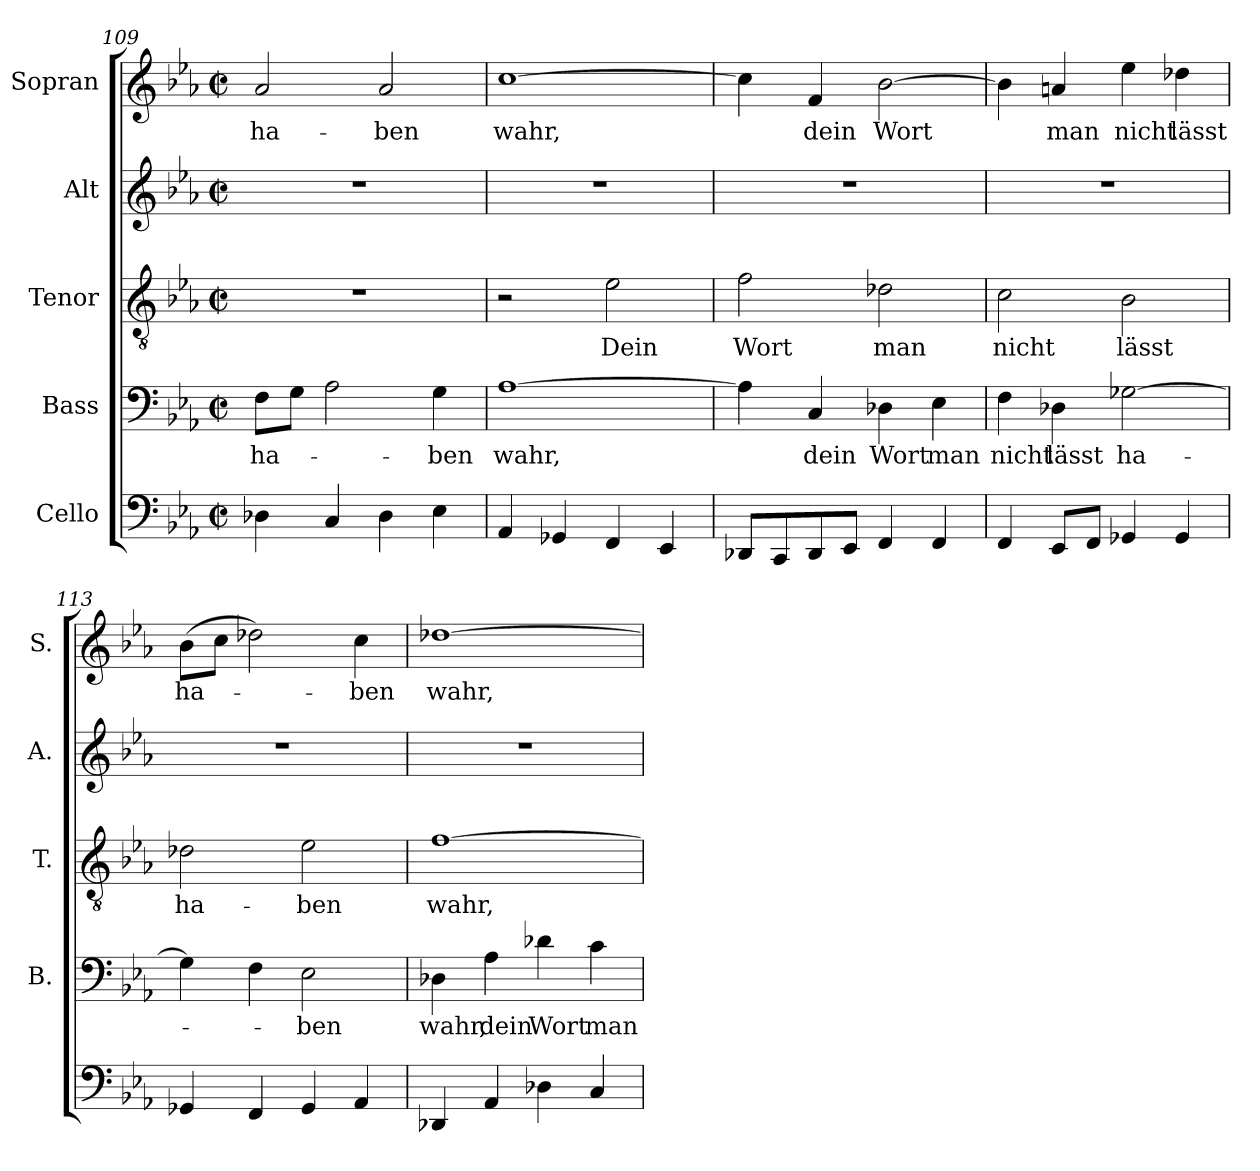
**kern	**kern	**text	**kern	**text	**kern	**kern	**text
*part5	*part4	*part4	*part3	*part3	*part2	*part1	*part1
*staff5	*staff4	*staff4	*staff3	*staff3	*staff2	*staff1	*staff1
*I"Cello	*I"Bass	*	*I"Tenor	*	*I"Alt	*I"Sopran	*
*	*I'B.	*	*I'T.	*	*I'A.	*I'S.	*
*clefF4	*clefF4	*	*clefGv2	*	*clefG2	*clefG2	*
*	*	*	*ITrd7c12	*	*	*	*
*k[b-e-a-]	*k[b-e-a-]	*	*k[b-e-a-]	*	*k[b-e-a-]	*k[b-e-a-]	*
*E-:	*E-:	*	*E-:	*	*E-:	*E-:	*
*M2/2	*M2/2	*	*M2/2	*	*M2/2	*M2/2	*
*met(c|)	*met(c|)	*	*met(c|)	*	*met(c|)	*met(c|)	*
=109	=109	=109	=109	=109	=109	=109	=109
!	!	!LO:LY:b:color=#000000	!	!	!	!	!
!	!	!	!	!	!	!	!LO:LY:b:color=#000000
4D-Xi\	8Fi\L	ha-	1r	.	1r	2a-i/	ha-
.	8Gi\J	.	.	.	.	.	.
4Ci/	2A-i\	.	.	.	.	.	.
!	!	!	!	!	!	!	!LO:LY:b:color=#000000
4D-i\	.	.	.	.	.	2a-i/	-ben
!	!	!LO:LY:b:color=#000000	!	!	!	!	!
4E-i\	4Gi\	-ben	.	.	.	.	.
!!LO:PB:g=z
=110	=110	=110	=110	=110	=110	=110	=110
!	!	!LO:LY:b:color=#000000	!	!	!	!	!
!	!	!	!	!	!	!	!LO:LY:b:color=#000000
4AA-i/	[>1A-i	wahr,	2r	.	1r	[>1cci	wahr,
4GG-Xi/	.	.	.	.	.	.	.
!	!	!	!	!LO:LY:b:color=#000000	!	!	!
4FFi/	.	.	2E-i\	Dein	.	.	.
4EE-i/	.	.	.	.	.	.	.
=111	=111	=111	=111	=111	=111	=111	=111
!	!	!	!	!LO:LY:b:color=#000000	!	!	!
8DD-Xi/L	4A-i\]	.	2Fi\	Wort	1r	4cci\]	.
8CCi/	.	.	.	.	.	.	.
!	!	!LO:LY:b:color=#000000	!	!	!	!	!
!	!	!	!	!	!	!	!LO:LY:b:color=#000000
8DD-i/	4Ci/	dein	.	.	.	4fi/	dein
8EE-i/J	.	.	.	.	.	.	.
!	!	!LO:LY:b:color=#000000	!	!	!	!	!
!	!	!	!	!LO:LY:b:color=#000000	!	!	!
!	!	!	!	!	!	!	!LO:LY:b:color=#000000
4FFi/	4D-Xi\	Wort	2D-Xi\	man	.	[>2b-i\	Wort
!	!	!LO:LY:b:color=#000000	!	!	!	!	!
4FFi/	4E-i\	man	.	.	.	.	.
=112	=112	=112	=112	=112	=112	=112	=112
!	!	!LO:LY:b:color=#000000	!	!	!	!	!
!	!	!	!	!LO:LY:b:color=#000000	!	!	!
4FFi/	4Fi\	nicht	2Ci\	nicht	1r	4b-i\]	.
!	!	!LO:LY:b:color=#000000	!	!	!	!	!
!	!	!	!	!	!	!	!LO:LY:b:color=#000000
8EE-i/L	4D-Xi\	lässt	.	.	.	4ani/	man
8FFi/J	.	.	.	.	.	.	.
!	!	!LO:LY:b:color=#000000	!	!	!	!	!
!	!	!	!	!LO:LY:b:color=#000000	!	!	!
!	!	!	!	!	!	!	!LO:LY:b:color=#000000
4GG-Xi/	[>2G-Xi\	ha-	2BB-i\	lässt	.	4ee-i\	nicht
!	!	!	!	!	!	!	!LO:LY:b:color=#000000
4GG-i/	.	.	.	.	.	4dd-Xi\	lässt
=113	=113	=113	=113	=113	=113	=113	=113
!	!	!	!	!LO:LY:b:color=#000000	!	!	!
!	!	!	!	!	!	!	!LO:LY:b:color=#000000
4GG-Xi/	4G-i\]	.	2D-Xi\	ha-	1r	(8b-i\L	ha-
.	.	.	.	.	.	8cci\J	.
4FFi/	4Fi\	.	.	.	.	2dd-Xi\)	.
!	!	!LO:LY:b:color=#000000	!	!	!	!	!
!	!	!	!	!LO:LY:b:color=#000000	!	!	!
4GG-i/	2E-i\	-ben	2E-i\	-ben	.	.	.
!	!	!	!	!	!	!	!LO:LY:b:color=#000000
4AA-i/	.	.	.	.	.	4cci\	-ben
=114	=114	=114	=114	=114	=114	=114	=114
!	!	!LO:LY:b:color=#000000	!	!	!	!	!
!	!	!	!	!LO:LY:b:color=#000000	!	!	!
!	!	!	!	!	!	!	!LO:LY:b:color=#000000
4DD-Xi/	4D-Xi\	wahr,	[>1Fi	wahr,	1r	[>1dd-Xi	wahr,
!	!	!LO:LY:b:color=#000000	!	!	!	!	!
4AA-i/	4A-i\	dein	.	.	.	.	.
!	!	!LO:LY:b:color=#000000	!	!	!	!	!
4D-Xi\	4d-Xi\	Wort	.	.	.	.	.
!	!	!LO:LY:b:color=#000000	!	!	!	!	!
4Ci/	4ci\	man	.	.	.	.	.
=	=	=	=	=	=	=	=
*-	*-	*-	*-	*-	*-	*-	*-
